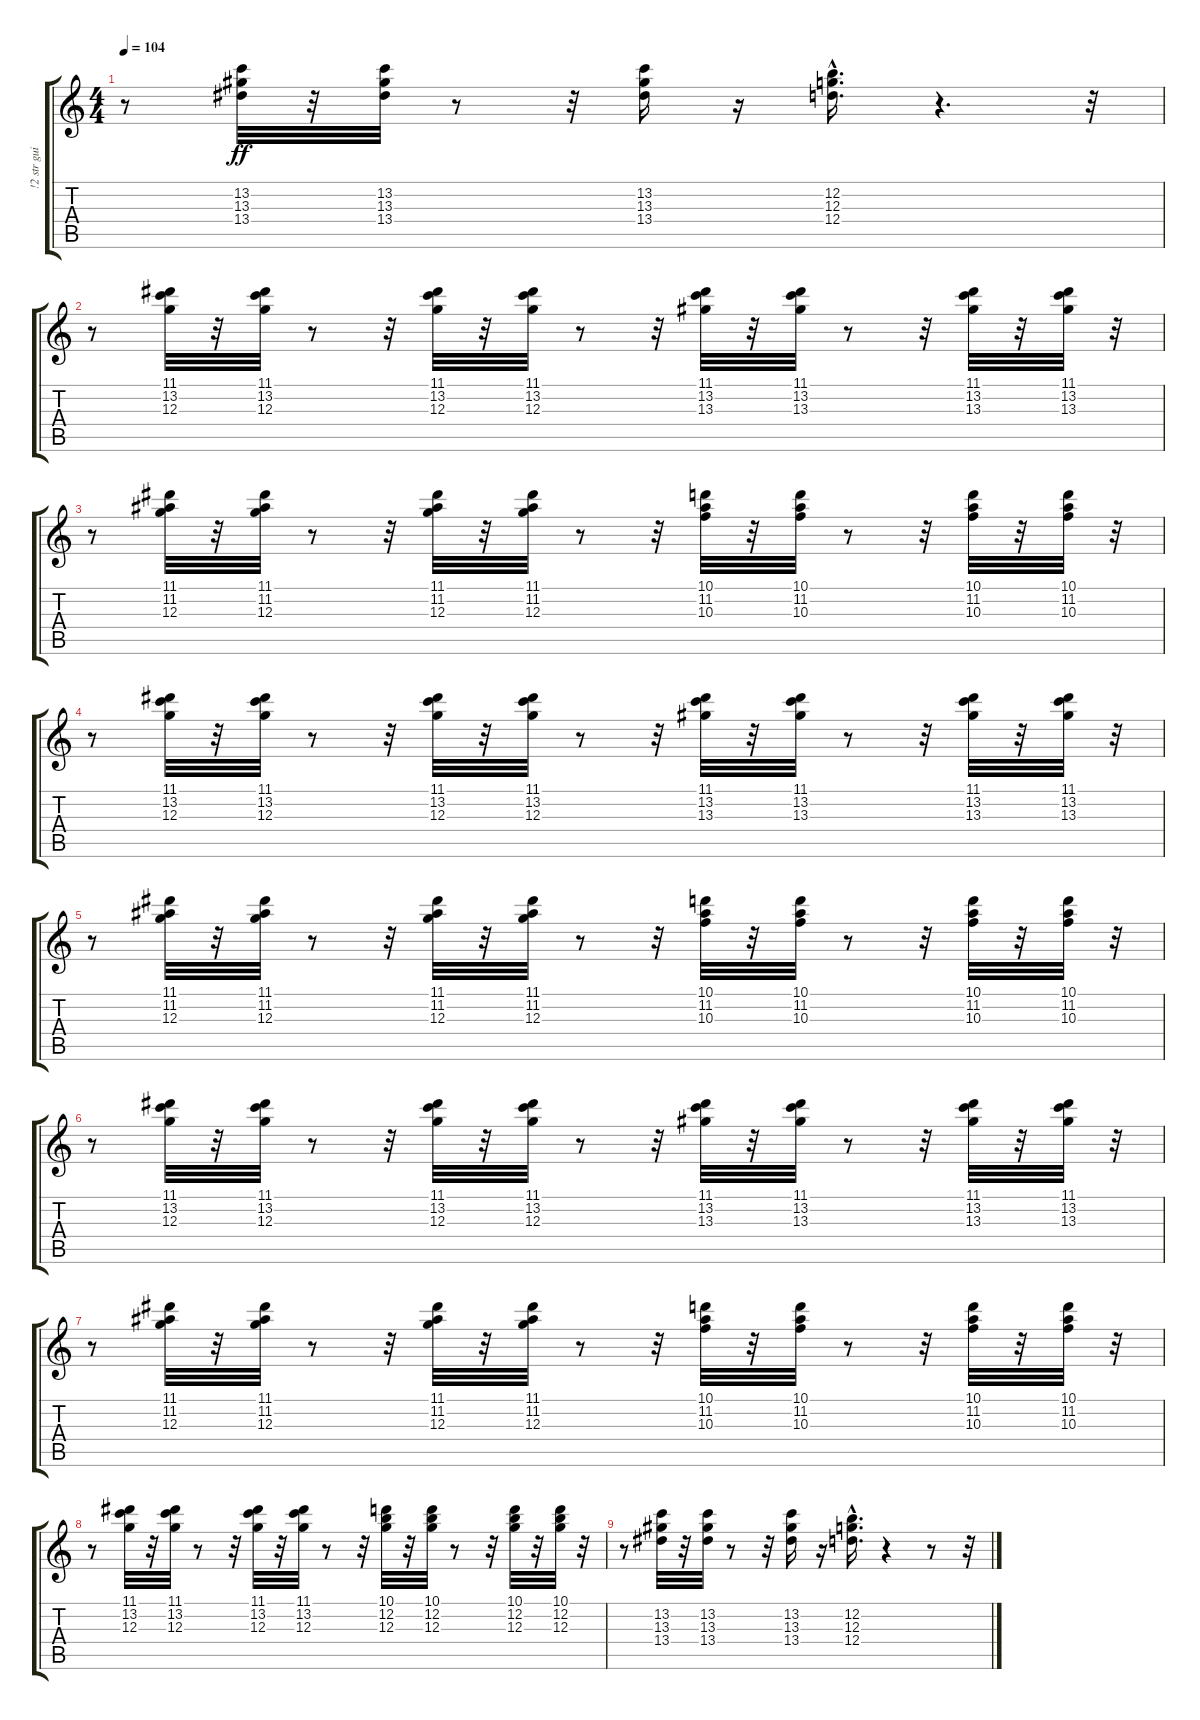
\track ("!2 str guitar" "!2 str gui") {instrument electricguitarclean}
\staff {score tabs}
\tuning (E4 B3 G3 D3 A2 E2) {hide}
\ts (4 4)
\tempo 104
\clef g2
\ks c
r.8{dy ff} (13.2 13.3 13.4).32 r.32 (13.2 13.3 13.4).32 r.8 r.32 (13.2 13.3 13.4).16 r.16 (12.2{hac} 12.3{hac} 12.4).16{d} r.4{d} r.32 |
r.8 (11.1 13.2 12.3).32 r.32 (11.1 13.2 12.3).32 r.8 r.32 (11.1 13.2 12.3).32 r.32 (11.1 13.2 12.3).32 r.8 r.32 (11.1 13.2 13.3).32 r.32 (11.1 13.2 13.3).32 r.8 r.32 (11.1 13.2 13.3).32 r.32 (11.1 13.2 13.3).32 r.32 |
r.8 (11.1 11.2 12.3).32 r.32 (11.1 11.2 12.3).32 r.8 r.32 (11.1 11.2 12.3).32 r.32 (11.1 11.2 12.3).32 r.8 r.32 (10.1 11.2 10.3).32 r.32 (10.1 11.2 10.3).32 r.8 r.32 (10.1 11.2 10.3).32 r.32 (10.1 11.2 10.3).32 r.32 |
r.8 (11.1 13.2 12.3).32 r.32 (11.1 13.2 12.3).32 r.8 r.32 (11.1 13.2 12.3).32 r.32 (11.1 13.2 12.3).32 r.8 r.32 (11.1 13.2 13.3).32 r.32 (11.1 13.2 13.3).32 r.8 r.32 (11.1 13.2 13.3).32 r.32 (11.1 13.2 13.3).32 r.32 |
r.8 (11.1 11.2 12.3).32 r.32 (11.1 11.2 12.3).32 r.8 r.32 (11.1 11.2 12.3).32 r.32 (11.1 11.2 12.3).32 r.8 r.32 (10.1 11.2 10.3).32 r.32 (10.1 11.2 10.3).32 r.8 r.32 (10.1 11.2 10.3).32 r.32 (10.1 11.2 10.3).32 r.32 |
r.8 (11.1 13.2 12.3).32 r.32 (11.1 13.2 12.3).32 r.8 r.32 (11.1 13.2 12.3).32 r.32 (11.1 13.2 12.3).32 r.8 r.32 (11.1 13.2 13.3).32 r.32 (11.1 13.2 13.3).32 r.8 r.32 (11.1 13.2 13.3).32 r.32 (11.1 13.2 13.3).32 r.32 |
r.8 (11.1 11.2 12.3).32 r.32 (11.1 11.2 12.3).32 r.8 r.32 (11.1 11.2 12.3).32 r.32 (11.1 11.2 12.3).32 r.8 r.32 (10.1 11.2 10.3).32 r.32 (10.1 11.2 10.3).32 r.8 r.32 (10.1 11.2 10.3).32 r.32 (10.1 11.2 10.3).32 r.32 |
r.8 (11.1 13.2 12.3).32 r.32 (11.1 13.2 12.3).32 r.8 r.32 (11.1 13.2 12.3).32 r.32 (11.1 13.2 12.3).32 r.8 r.32 (10.1 12.2 12.3).32 r.32 (10.1 12.2 12.3).32 r.8 r.32 (10.1 12.2 12.3).32 r.32 (10.1 12.2 12.3).32 r.32 |
r.8 (13.2 13.3 13.4).32 r.32 (13.2 13.3 13.4).32 r.8 r.32 (13.2 13.3 13.4).16 r.16 (12.2{hac} 12.3{hac} 12.4).16{d} r.4 r.8 r.32
